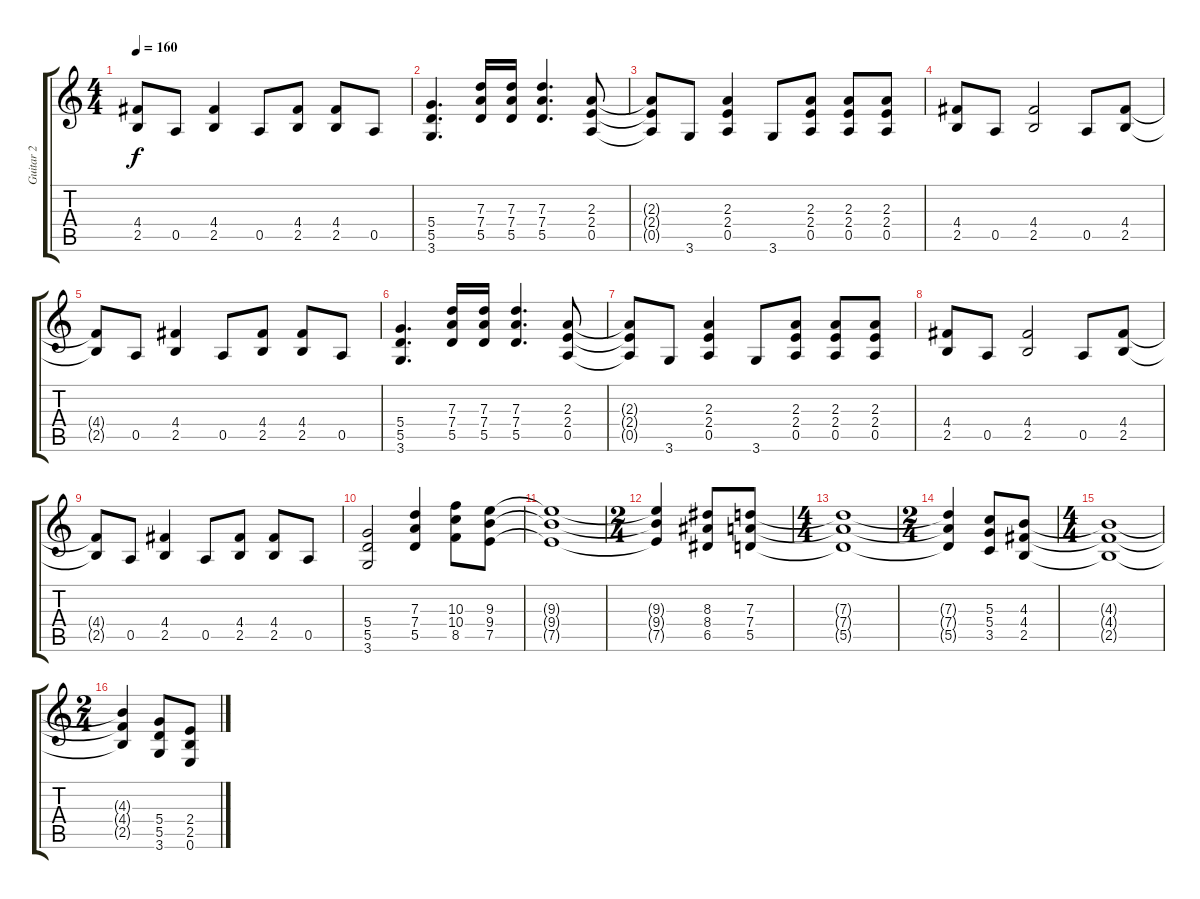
\track ("Guitar 2" "Guitar 2") {instrument distortionguitar}
\staff {score tabs}
\tuning (E4 B3 G3 D3 A2 E2) {hide}
\ts (4 4)
\tempo 160
\clef g2
\ks c
(4.4 2.5).8{dy f} 0.5.8 (4.4 2.5).4 0.5.8 (4.4 2.5).8 (4.4 2.5).8 0.5.8 |
(5.4 5.5 3.6).4{d} (7.3 7.4 5.5).16 (7.3 7.4 5.5).16 (7.3 7.4 5.5).4{d} (2.3 2.4 0.5).8 |
(2.3{t} 2.4{t} 0.5{t}).8 3.6.8 (2.3 2.4 0.5).4 3.6.8 (2.3 2.4 0.5).8 (2.3 2.4 0.5).8 (2.3 2.4 0.5).8 |
(4.4 2.5).8 0.5.8 (4.4 2.5).2 0.5.8 (4.4 2.5).8 |
(4.4{t} 2.5{t}).8 0.5.8 (4.4 2.5).4 0.5.8 (4.4 2.5).8 (4.4 2.5).8 0.5.8 |
(5.4 5.5 3.6).4{d} (7.3 7.4 5.5).16 (7.3 7.4 5.5).16 (7.3 7.4 5.5).4{d} (2.3 2.4 0.5).8 |
(2.3{t} 2.4{t} 0.5{t}).8 3.6.8 (2.3 2.4 0.5).4 3.6.8 (2.3 2.4 0.5).8 (2.3 2.4 0.5).8 (2.3 2.4 0.5).8 |
(4.4 2.5).8 0.5.8 (4.4 2.5).2 0.5.8 (4.4 2.5).8 |
(4.4{t} 2.5{t}).8 0.5.8 (4.4 2.5).4 0.5.8 (4.4 2.5).8 (4.4 2.5).8 0.5.8 |
(5.4 5.5 3.6).2 (7.3 7.4 5.5).4 (10.3 10.4 8.5).8 (9.3 9.4 7.5).8 |
(9.3{t} 9.4{t} 7.5{t}).1 |
\ts (2 4)
(9.3{t} 9.4{t} 7.5{t}).4 (8.3 8.4 6.5).8 (7.3 7.4 5.5).8 |
\ts (4 4)
(7.3{t} 7.4{t} 5.5{t}).1 |
\ts (2 4)
(7.3{t} 7.4{t} 5.5{t}).4 (5.3 5.4 3.5).8 (4.3 4.4 2.5).8 |
\ts (4 4)
(4.3{t} 4.4{t} 2.5{t}).1 |
\ts (2 4)
(4.3{t} 4.4{t} 2.5{t}).4 (5.4 5.5 3.6).8 (2.4 2.5 0.6).8
